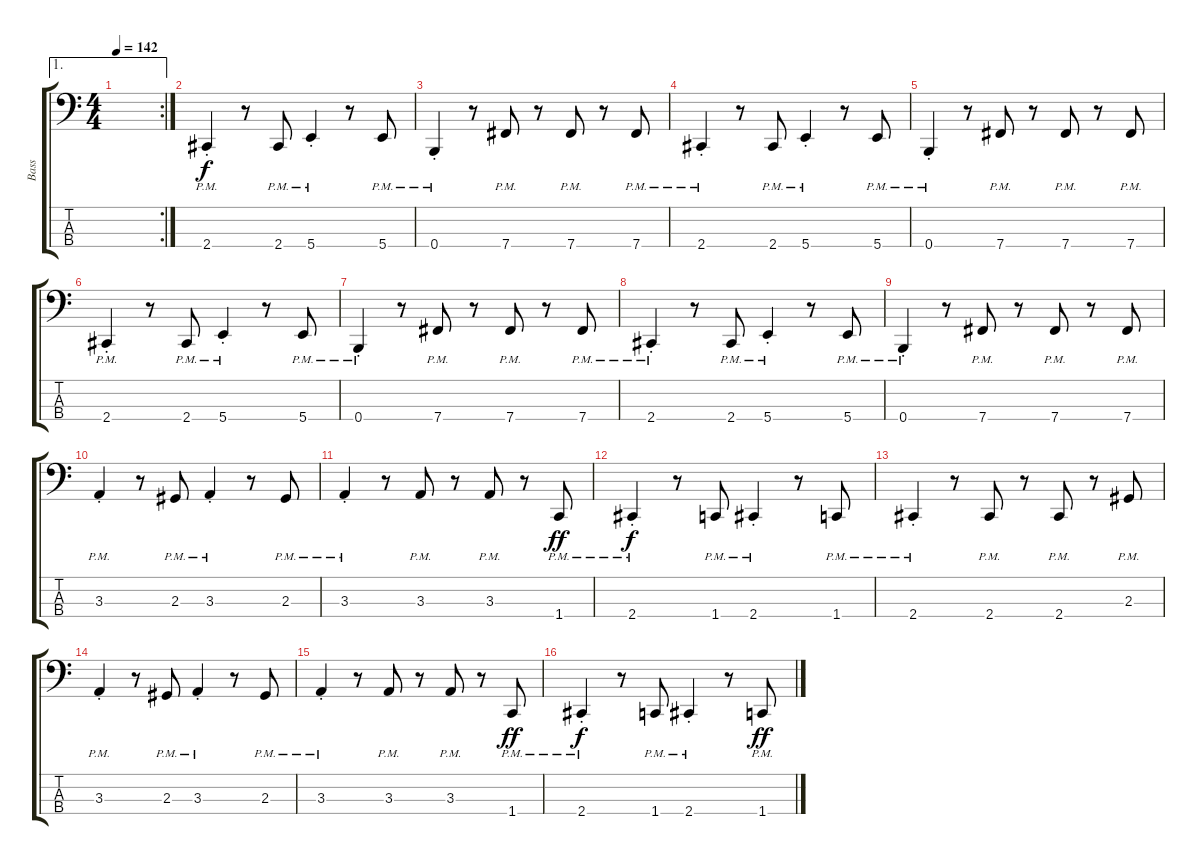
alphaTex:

\track ("Bass" "Bass") {instrument electricbassfinger}
\staff {score tabs}
\tuning (E2 B1 Gb1 B0) {hide}
\ae 1
\rc 2
\ts (4 4)
\tempo 142
\clef f4
\ks c
|
2.4{pm st}.4 r.8 2.4{pm}.8 5.4{pm st}.4 r.8 5.4{pm}.8 |
0.4{pm st}.4 r.8 7.4{pm}.8 r.8 7.4{pm}.8 r.8 7.4{pm}.8 |
2.4{pm st}.4 r.8 2.4{pm}.8 5.4{pm st}.4 r.8 5.4{pm}.8 |
0.4{pm st}.4 r.8 7.4{pm}.8 r.8 7.4{pm}.8 r.8 7.4{pm}.8 |
2.4{pm st}.4 r.8 2.4{pm}.8 5.4{pm st}.4 r.8 5.4{pm}.8 |
0.4{pm st}.4 r.8 7.4{pm}.8 r.8 7.4{pm}.8 r.8 7.4{pm}.8 |
2.4{pm st}.4 r.8 2.4{pm}.8 5.4{pm st}.4 r.8 5.4{pm}.8 |
0.4{pm st}.4 r.8 7.4{pm}.8 r.8 7.4{pm}.8 r.8 7.4{pm}.8 |
3.3{pm st}.4 r.8 2.3{pm}.8 3.3{pm st}.4 r.8 2.3{pm}.8 |
3.3{pm st}.4 r.8 3.3{pm}.8 r.8 3.3{pm}.8 r.8 1.4{pm}.8{dy ff} |
2.4{pm st}.4{dy f} r.8 1.4{pm}.8 2.4{pm st}.4 r.8 1.4{pm}.8 |
2.4{pm st}.4 r.8 2.4{pm}.8 r.8 2.4{pm}.8 r.8 2.3{pm}.8 |
3.3{pm st}.4 r.8 2.3{pm}.8 3.3{pm st}.4 r.8 2.3{pm}.8 |
3.3{pm st}.4 r.8 3.3{pm}.8 r.8 3.3{pm}.8 r.8 1.4{pm}.8{dy ff} |
2.4{pm st}.4{dy f} r.8 1.4{pm}.8 2.4{pm st}.4 r.8 1.4{pm}.8{dy ff}
